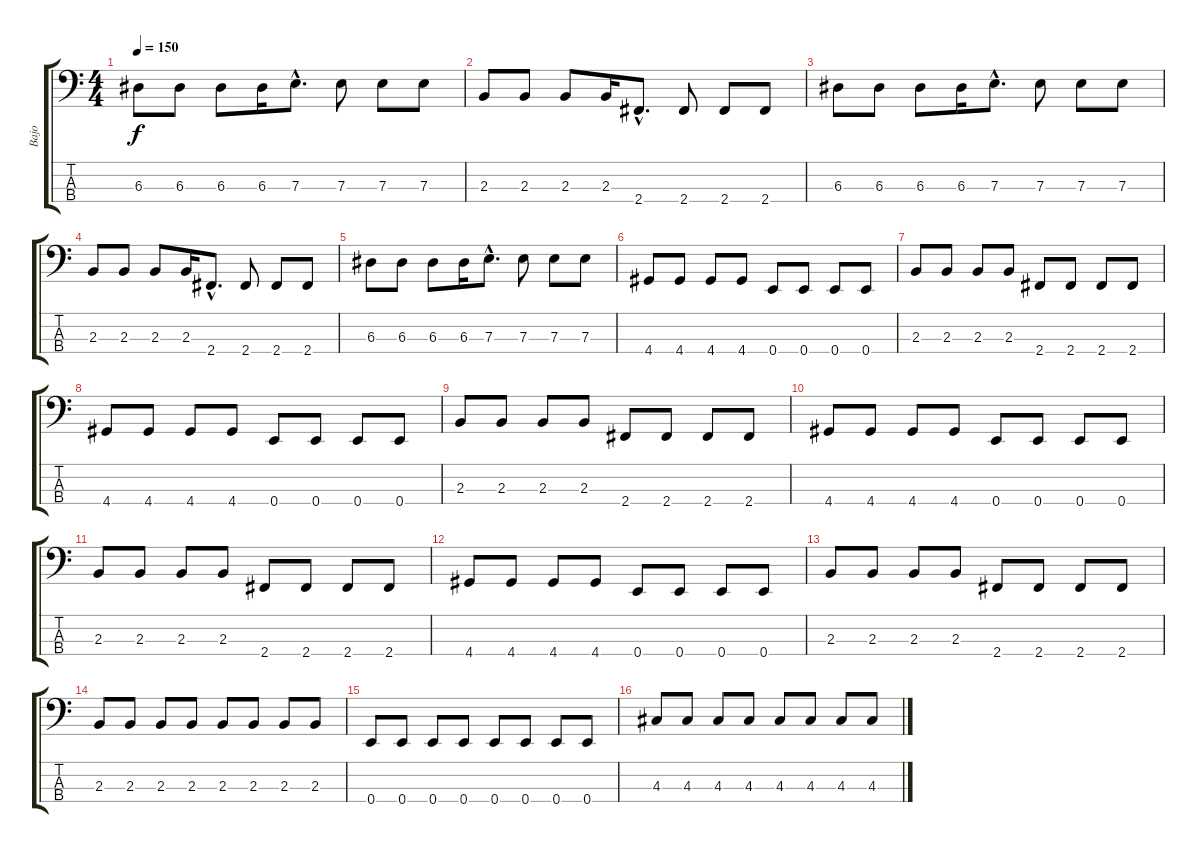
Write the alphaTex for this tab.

\track ("Bajo" "Bajo") {instrument electricbassfinger}
\staff {score tabs}
\tuning (G2 D2 A1 E1) {hide}
\ts (4 4)
\tempo 150
\clef f4
\ks c
6.3.8{dy f} 6.3.8 6.3.8 6.3.16 7.3{hac}.8{d} 7.3.8 7.3.8 7.3.8 |
2.3.8 2.3.8 2.3.8 2.3.16 2.4{hac}.8{d} 2.4.8 2.4.8 2.4.8 |
6.3.8 6.3.8 6.3.8 6.3.16 7.3{hac}.8{d} 7.3.8 7.3.8 7.3.8 |
2.3.8 2.3.8 2.3.8 2.3.16 2.4{hac}.8{d} 2.4.8 2.4.8 2.4.8 |
6.3.8 6.3.8 6.3.8 6.3.16 7.3{hac}.8{d} 7.3.8 7.3.8 7.3.8 |
4.4.8 4.4.8 4.4.8 4.4.8 0.4.8 0.4.8 0.4.8 0.4.8 |
2.3.8 2.3.8 2.3.8 2.3.8 2.4.8 2.4.8 2.4.8 2.4.8 |
4.4.8 4.4.8 4.4.8 4.4.8 0.4.8 0.4.8 0.4.8 0.4.8 |
2.3.8 2.3.8 2.3.8 2.3.8 2.4.8 2.4.8 2.4.8 2.4.8 |
4.4.8 4.4.8 4.4.8 4.4.8 0.4.8 0.4.8 0.4.8 0.4.8 |
2.3.8 2.3.8 2.3.8 2.3.8 2.4.8 2.4.8 2.4.8 2.4.8 |
4.4.8 4.4.8 4.4.8 4.4.8 0.4.8 0.4.8 0.4.8 0.4.8 |
2.3.8 2.3.8 2.3.8 2.3.8 2.4.8 2.4.8 2.4.8 2.4.8 |
2.3.8 2.3.8 2.3.8 2.3.8 2.3.8 2.3.8 2.3.8 2.3.8 |
0.4.8 0.4.8 0.4.8 0.4.8 0.4.8 0.4.8 0.4.8 0.4.8 |
4.3.8 4.3.8 4.3.8 4.3.8 4.3.8 4.3.8 4.3.8 4.3.8
